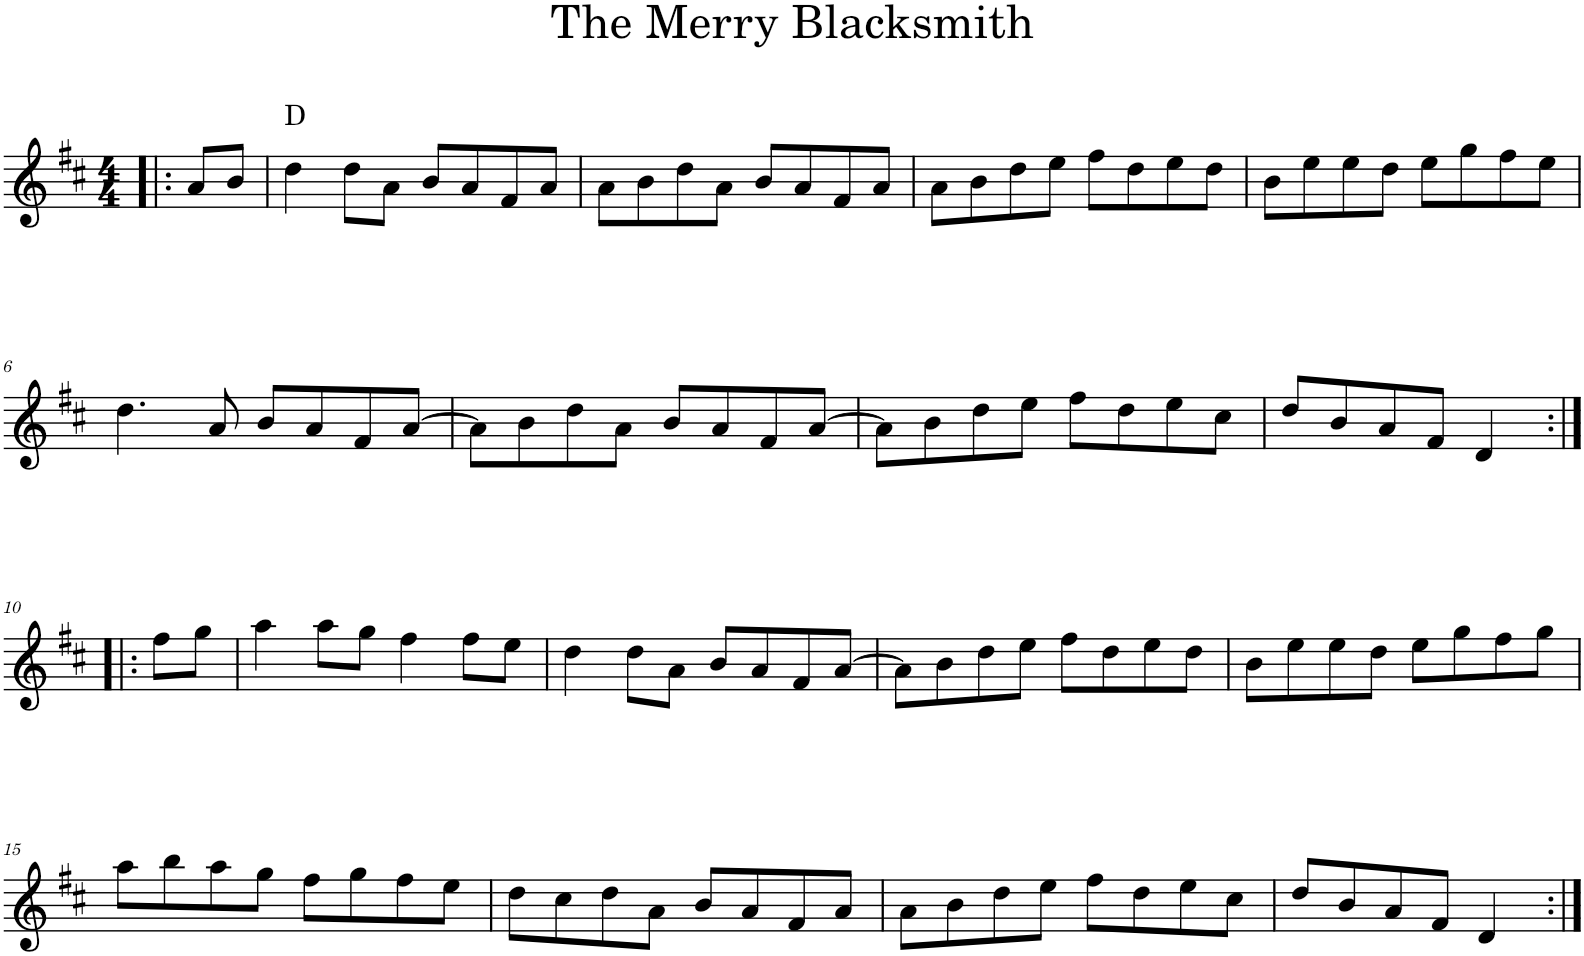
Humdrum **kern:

**kern	**harte
*part1	*part1
*staff1	*
*I"Piano	*
*I'Pno	*
*clefG2	*
*k[f#c#]	*
*D:	*
*M4/4	*
=1!|:	=1!|:
8a/L	.
8b/J	.
=2	=2
4dd\	D:maj
8dd\L	.
8a\J	.
8b/L	.
8a/	.
8f#/	.
8a/J	.
=3	=3
8a\L	.
8b\	.
8dd\	.
8a\J	.
8b/L	.
8a/	.
8f#/	.
8a/J	.
=4	=4
8a\L	.
8b\	.
8dd\	.
8ee\J	.
8ff#\L	.
8dd\	.
8ee\	.
8dd\J	.
=5	=5
8b\L	.
8ee\	.
8ee\	.
8dd\J	.
8ee\L	.
8gg\	.
8ff#\	.
8ee\J	.
!!LO:LB:g=z
=6	=6
4.dd\	.
8a/	.
8b/L	.
8a/	.
8f#/	.
[8a/J	.
=7	=7
8a\L]	.
8b\	.
8dd\	.
8a\J	.
8b/L	.
8a/	.
8f#/	.
[8a/J	.
=8	=8
8a\L]	.
8b\	.
8dd\	.
8ee\J	.
8ff#\L	.
8dd\	.
8ee\	.
8cc#\J	.
=9	=9
8dd/L	.
8b/	.
8a/	.
8f#/J	.
4d/	.
!!LO:LB:g=z
=10:|!|:	=10:|!|:
8ff#\L	.
8gg\J	.
=11	=11
4aa\	.
8aa\L	.
8gg\J	.
4ff#\	.
8ff#\L	.
8ee\J	.
=12	=12
4dd\	.
8dd\L	.
8a\J	.
8b/L	.
8a/	.
8f#/	.
[8a/J	.
=13	=13
8a\L]	.
8b\	.
8dd\	.
8ee\J	.
8ff#\L	.
8dd\	.
8ee\	.
8dd\J	.
=14	=14
8b\L	.
8ee\	.
8ee\	.
8dd\J	.
8ee\L	.
8gg\	.
8ff#\	.
8gg\J	.
!!LO:LB:g=z
=15	=15
8aa\L	.
8bb\	.
8aa\	.
8gg\J	.
8ff#\L	.
8gg\	.
8ff#\	.
8ee\J	.
=16	=16
8dd\L	.
8cc#\	.
8dd\	.
8a\J	.
8b/L	.
8a/	.
8f#/	.
8a/J	.
=17	=17
8a\L	.
8b\	.
8dd\	.
8ee\J	.
8ff#\L	.
8dd\	.
8ee\	.
8cc#\J	.
=18	=18
8dd/L	.
8b/	.
8a/	.
8f#/J	.
4d/	.
=:|!	=:|!
*-	*-
